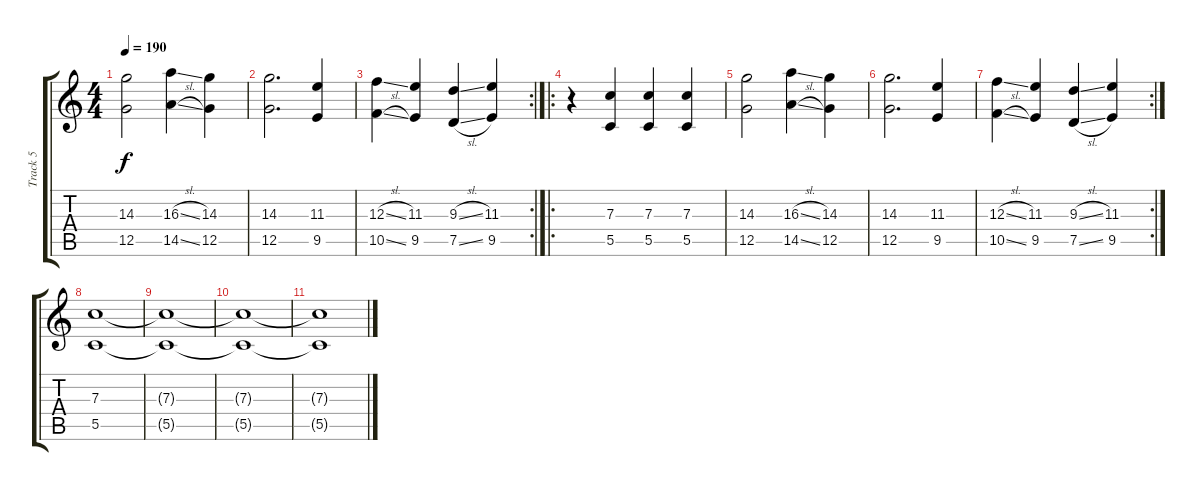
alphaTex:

\track ("Track 5" "Track 5") {instrument distortionguitar}
\staff {score tabs}
\tuning (D4 A3 F3 C3 G2 C2) {hide}
\ts (4 4)
\tempo 190
\clef g2
\ks c
(14.3 12.5).2{dy f} (16.3{sl} 14.5{sl}).4 (14.3 12.5).4 |
(14.3 12.5).2{d} (11.3 9.5).4 |
\rc 2
(12.3{sl} 10.5{sl}).4 (11.3 9.5).4 (9.3{sl} 7.5{sl}).4 (11.3 9.5).4 |
\ro
r.4 (7.3 5.5).4 (7.3 5.5).4 (7.3 5.5).4 |
(14.3 12.5).2 (16.3{sl} 14.5{sl}).4 (14.3 12.5).4 |
(14.3 12.5).2{d} (11.3 9.5).4 |
\rc 2
(12.3{sl} 10.5{sl}).4 (11.3 9.5).4 (9.3{sl} 7.5{sl}).4 (11.3 9.5).4 |
(7.3 5.5).1 |
(7.3{t} 5.5{t}).1 |
(7.3{t} 5.5{t}).1 |
(7.3{t} 5.5{t}).1
